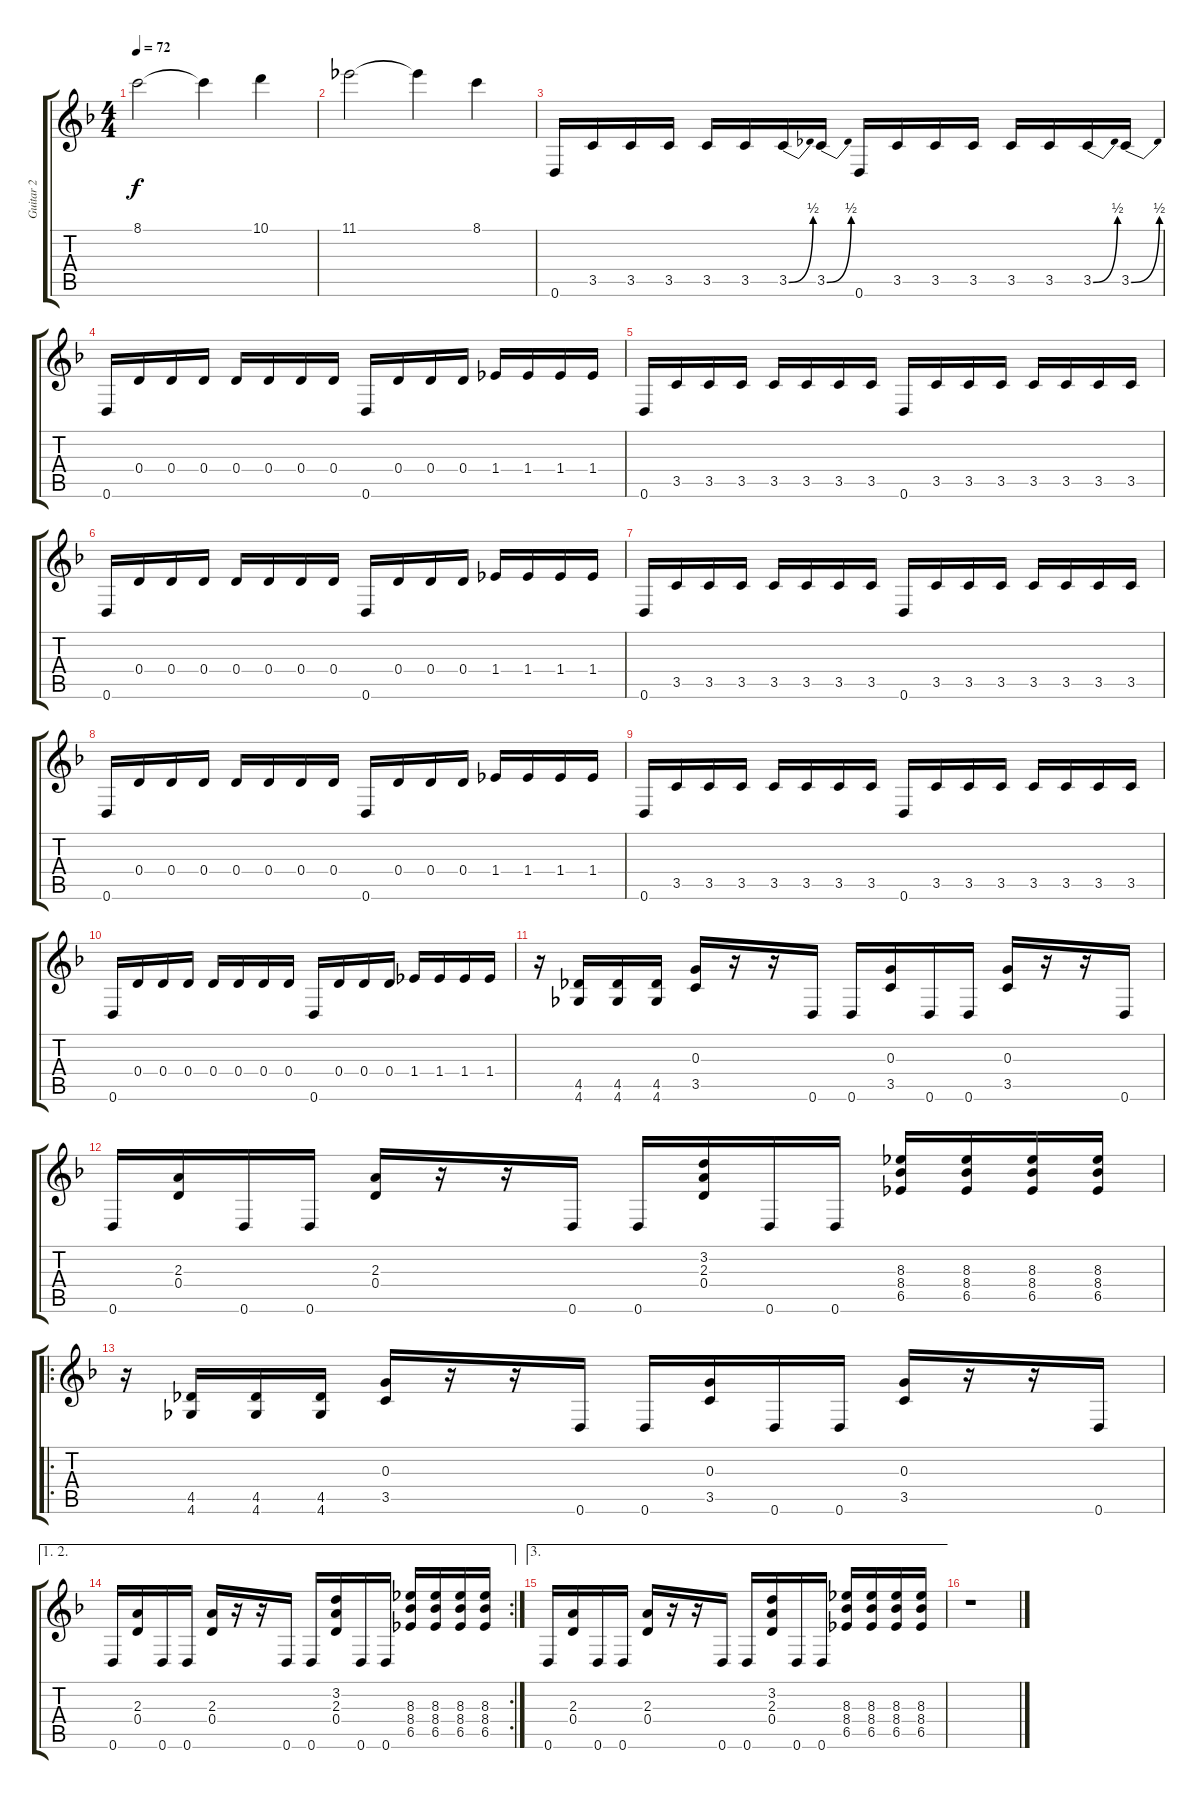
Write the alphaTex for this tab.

\track ("Guitar 2" "Guitar 2") {instrument acousticguitarsteel}
\staff {score tabs}
\tuning (E4 B3 G3 D3 A2 D2) {hide}
\ts (4 4)
\tempo 72
\clef g2
\ks dminor
8.1.2{dy f} 8.1{t}.4 10.1.4 |
11.1.2 11.1{t}.4 8.1.4 |
0.6.16 3.5.16 3.5.16 3.5.16 3.5.16 3.5.16 3.5{be (bend 0 0 60 2)}.16 3.5{be (bend 0 0 60 2)}.16 0.6.16 3.5.16 3.5.16 3.5.16 3.5.16 3.5.16 3.5{be (bend 0 0 60 2)}.16 3.5{be (bend 0 0 60 2)}.16 |
0.6.16 0.4.16 0.4.16 0.4.16 0.4.16 0.4.16 0.4.16 0.4.16 0.6.16 0.4.16 0.4.16 0.4.16 1.4.16 1.4.16 1.4.16 1.4.16 |
0.6.16 3.5.16 3.5.16 3.5.16 3.5.16 3.5.16 3.5.16 3.5.16 0.6.16 3.5.16 3.5.16 3.5.16 3.5.16 3.5.16 3.5.16 3.5.16 |
0.6.16 0.4.16 0.4.16 0.4.16 0.4.16 0.4.16 0.4.16 0.4.16 0.6.16 0.4.16 0.4.16 0.4.16 1.4.16 1.4.16 1.4.16 1.4.16 |
0.6.16 3.5.16 3.5.16 3.5.16 3.5.16 3.5.16 3.5.16 3.5.16 0.6.16 3.5.16 3.5.16 3.5.16 3.5.16 3.5.16 3.5.16 3.5.16 |
0.6.16 0.4.16 0.4.16 0.4.16 0.4.16 0.4.16 0.4.16 0.4.16 0.6.16 0.4.16 0.4.16 0.4.16 1.4.16 1.4.16 1.4.16 1.4.16 |
0.6.16 3.5.16 3.5.16 3.5.16 3.5.16 3.5.16 3.5.16 3.5.16 0.6.16 3.5.16 3.5.16 3.5.16 3.5.16 3.5.16 3.5.16 3.5.16 |
0.6.16 0.4.16 0.4.16 0.4.16 0.4.16 0.4.16 0.4.16 0.4.16 0.6.16 0.4.16 0.4.16 0.4.16 1.4.16 1.4.16 1.4.16 1.4.16 |
r.16 (4.5 4.6).16 (4.5 4.6).16 (4.5 4.6).16 (0.3 3.5).16 r.16 r.16 0.6.16 0.6.16 (0.3 3.5).16 0.6.16 0.6.16 (0.3 3.5).16 r.16 r.16 0.6.16 |
0.6.16 (2.3 0.4).16 0.6.16 0.6.16 (2.3 0.4).16 r.16 r.16 0.6.16 0.6.16 (3.2 2.3 0.4).16 0.6.16 0.6.16 (8.3 8.4 6.5).16 (8.3 8.4 6.5).16 (8.3 8.4 6.5).16 (8.3 8.4 6.5).16 |
\ro
r.16 (4.5 4.6).16 (4.5 4.6).16 (4.5 4.6).16 (0.3 3.5).16 r.16 r.16 0.6.16 0.6.16 (0.3 3.5).16 0.6.16 0.6.16 (0.3 3.5).16 r.16 r.16 0.6.16 |
\ae (1 2)
\rc 2
0.6.16 (2.3 0.4).16 0.6.16 0.6.16 (2.3 0.4).16 r.16 r.16 0.6.16 0.6.16 (3.2 2.3 0.4).16 0.6.16 0.6.16 (8.3 8.4 6.5).16 (8.3 8.4 6.5).16 (8.3 8.4 6.5).16 (8.3 8.4 6.5).16 |
\ae 3
0.6.16 (2.3 0.4).16 0.6.16 0.6.16 (2.3 0.4).16 r.16 r.16 0.6.16 0.6.16 (3.2 2.3 0.4).16 0.6.16 0.6.16 (8.3 8.4 6.5).16 (8.3 8.4 6.5).16 (8.3 8.4 6.5).16 (8.3 8.4 6.5).16 |
r.1
